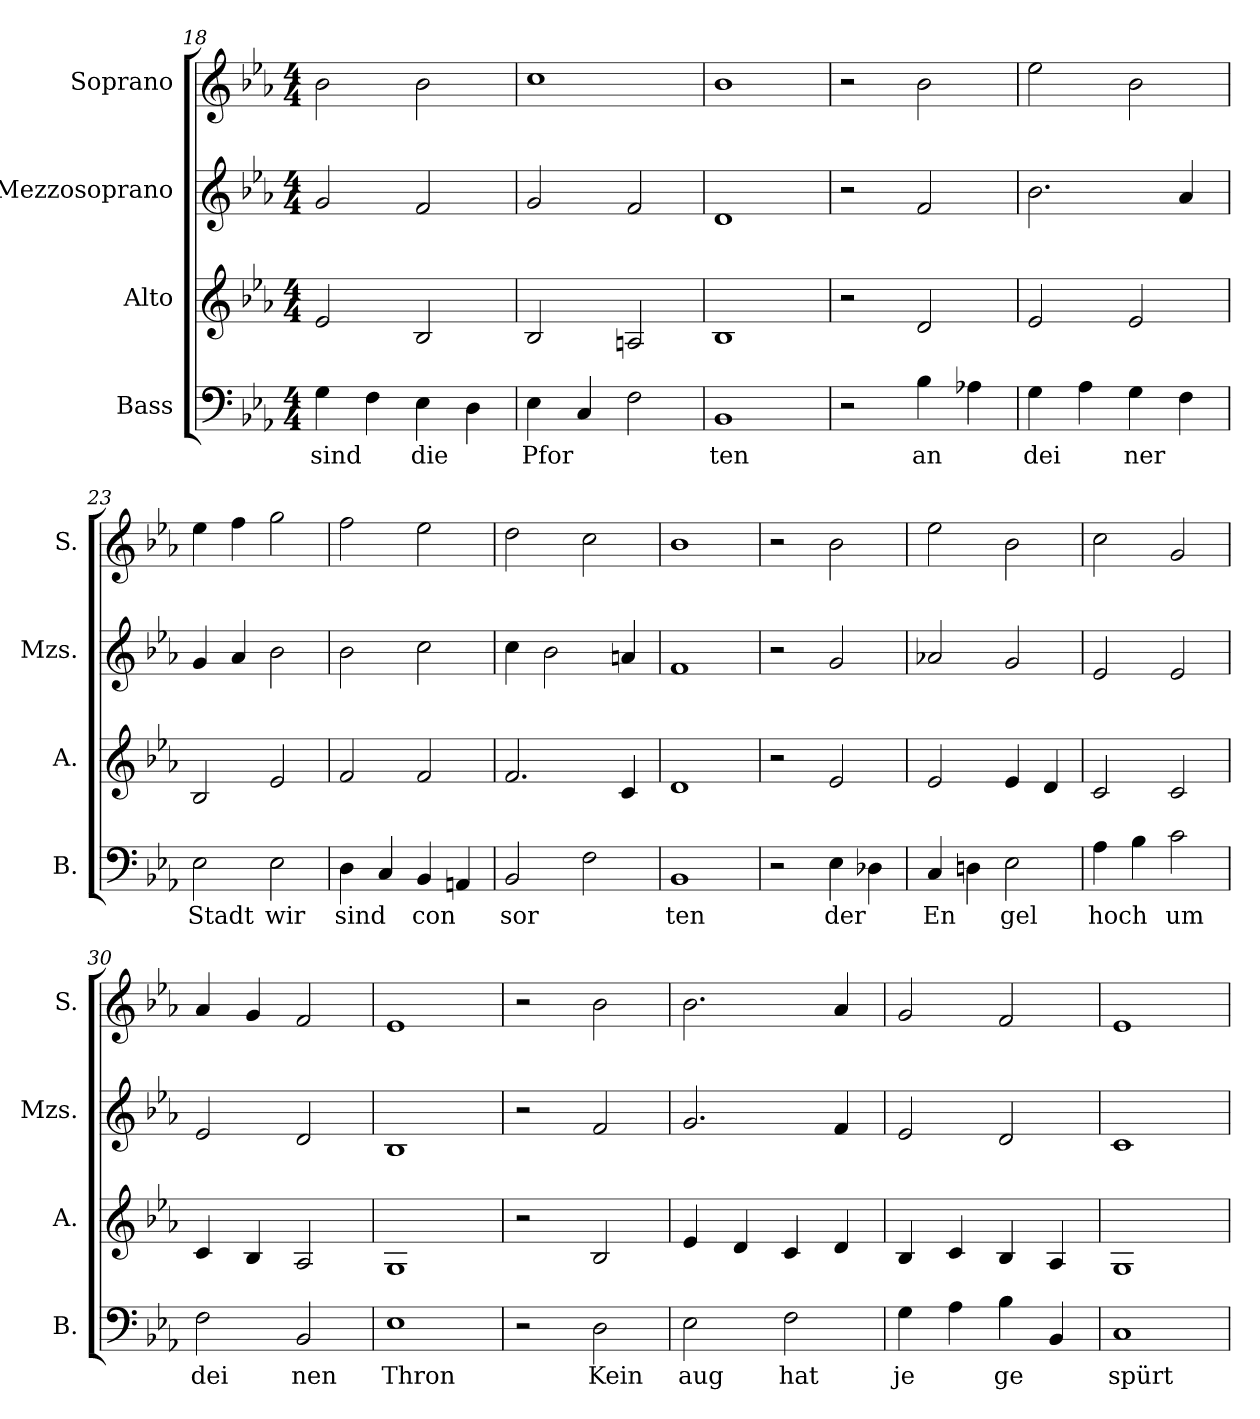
**kern	**text	**kern	**kern	**kern
*part4	*part4	*part3	*part2	*part1
*staff4	*staff4	*staff3	*staff2	*staff1
*I"Bass	*	*I"Alto	*I"Mezzosoprano	*I"Soprano
*I'B.	*	*I'A.	*I'Mzs.	*I'S.
*clefF4	*	*clefG2	*clefG2	*clefG2
*k[b-e-a-]	*	*k[b-e-a-]	*k[b-e-a-]	*k[b-e-a-]
*M4/4	*	*M4/4	*M4/4	*M4/4
=18	=18	=18	=18	=18
4G\	sind	2e-/	2g/	2b-\
4F\	.	.	.	.
4E-\	die	2B-/	2f/	2b-\
4D\	.	.	.	.
=19	=19	=19	=19	=19
4E-\	Pfor	2B-/	2g/	1cc
4C/	.	.	.	.
2F\	.	2An/	2f/	.
=20	=20	=20	=20	=20
1BB-	ten	1B-	1d	1b-
=21	=21	=21	=21	=21
2r	.	2r	2r	2r
4B-\	an	2d/	2f/	2b-\
4A-X\	.	.	.	.
!!LO:LB:g=z
=22	=22	=22	=22	=22
4G\	dei	2e-/	2.b-\	2ee-\
4A-\	.	.	.	.
4G\	ner	2e-/	.	2b-\
4F\	.	.	4a-/	.
=23	=23	=23	=23	=23
2E-\	Stadt	2B-/	4g/	4ee-\
.	.	.	4a-/	4ff\
2E-\	wir	2e-/	2b-\	2gg\
=24	=24	=24	=24	=24
4D\	sind	2f/	2b-\	2ff\
4C/	.	.	.	.
4BB-/	con	2f/	2cc\	2ee-\
4AAn/	.	.	.	.
=25	=25	=25	=25	=25
2BB-/	sor	2.f/	4cc\	2dd\
.	.	.	2b-\	.
2F\	.	.	.	2cc\
.	.	4c/	4an/	.
=26	=26	=26	=26	=26
1BB-	ten	1d	1f	1b-
=27	=27	=27	=27	=27
2r	.	2r	2r	2r
4E-\	der	2e-/	2g/	2b-\
4D-X\	.	.	.	.
=28	=28	=28	=28	=28
4C/	En	2e-/	2a-X/	2ee-\
4Dn\	.	.	.	.
2E-\	gel	4e-/	2g/	2b-\
.	.	4d/	.	.
!!LO:LB:g=z
=29	=29	=29	=29	=29
4A-\	hoch	2c/	2e-/	2cc\
4B-\	.	.	.	.
2c\	um	2c/	2e-/	2g/
=30	=30	=30	=30	=30
2F\	dei	4c/	2e-/	4a-/
.	.	4B-/	.	4g/
2BB-/	nen	2A-/	2d/	2f/
=31	=31	=31	=31	=31
1E-	Thron	1G	1B-	1e-
=32	=32	=32	=32	=32
2r	.	2r	2r	2r
2D\	Kein	2B-/	2f/	2b-\
=33	=33	=33	=33	=33
2E-\	aug	4e-/	2.g/	2.b-\
.	.	4d/	.	.
2F\	hat	4c/	.	.
.	.	4d/	4f/	4a-/
=34	=34	=34	=34	=34
4G\	je	4B-/	2e-/	2g/
4A-\	.	4c/	.	.
4B-\	ge	4B-/	2d/	2f/
4BB-/	.	4A-/	.	.
=35	=35	=35	=35	=35
1C	spürt	1G	1c	1e-
=	=	=	=	=
*-	*-	*-	*-	*-
